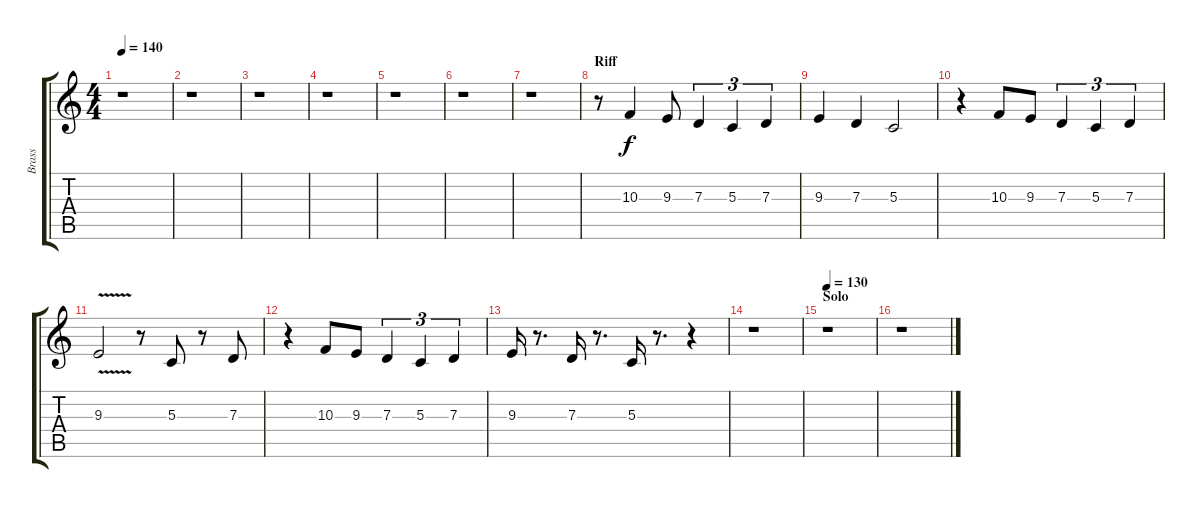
\track ("Brass" "Brass") {instrument brasssection}
\staff {score tabs}
\tuning (E4 B3 G3 D3 A2 E2) {hide}
\ts (4 4)
\tempo 140
\clef g2
\ks c
r.1{dy f} |
r.1 |
r.1 |
r.1 |
r.1 |
r.1 |
r.1 |
\section ("" "Riff")
r.8 10.3.4 9.3.8 7.3.4{tu (3 2)} 5.3.4{tu (3 2)} 7.3.4{tu (3 2)} |
9.3.4 7.3.4 5.3.2 |
r.4 10.3.8 9.3.8 7.3.4{tu (3 2)} 5.3.4{tu (3 2)} 7.3.4{tu (3 2)} |
9.3{v}.2 r.8 5.3.8 r.8 7.3.8 |
r.4 10.3.8 9.3.8 7.3.4{tu (3 2)} 5.3.4{tu (3 2)} 7.3.4{tu (3 2)} |
9.3.16 r.8{d} 7.3.16 r.8{d} 5.3.16 r.8{d} r.4 |
r.1 |
\section ("" "Solo")
\tempo 130
r.1 |
r.1
